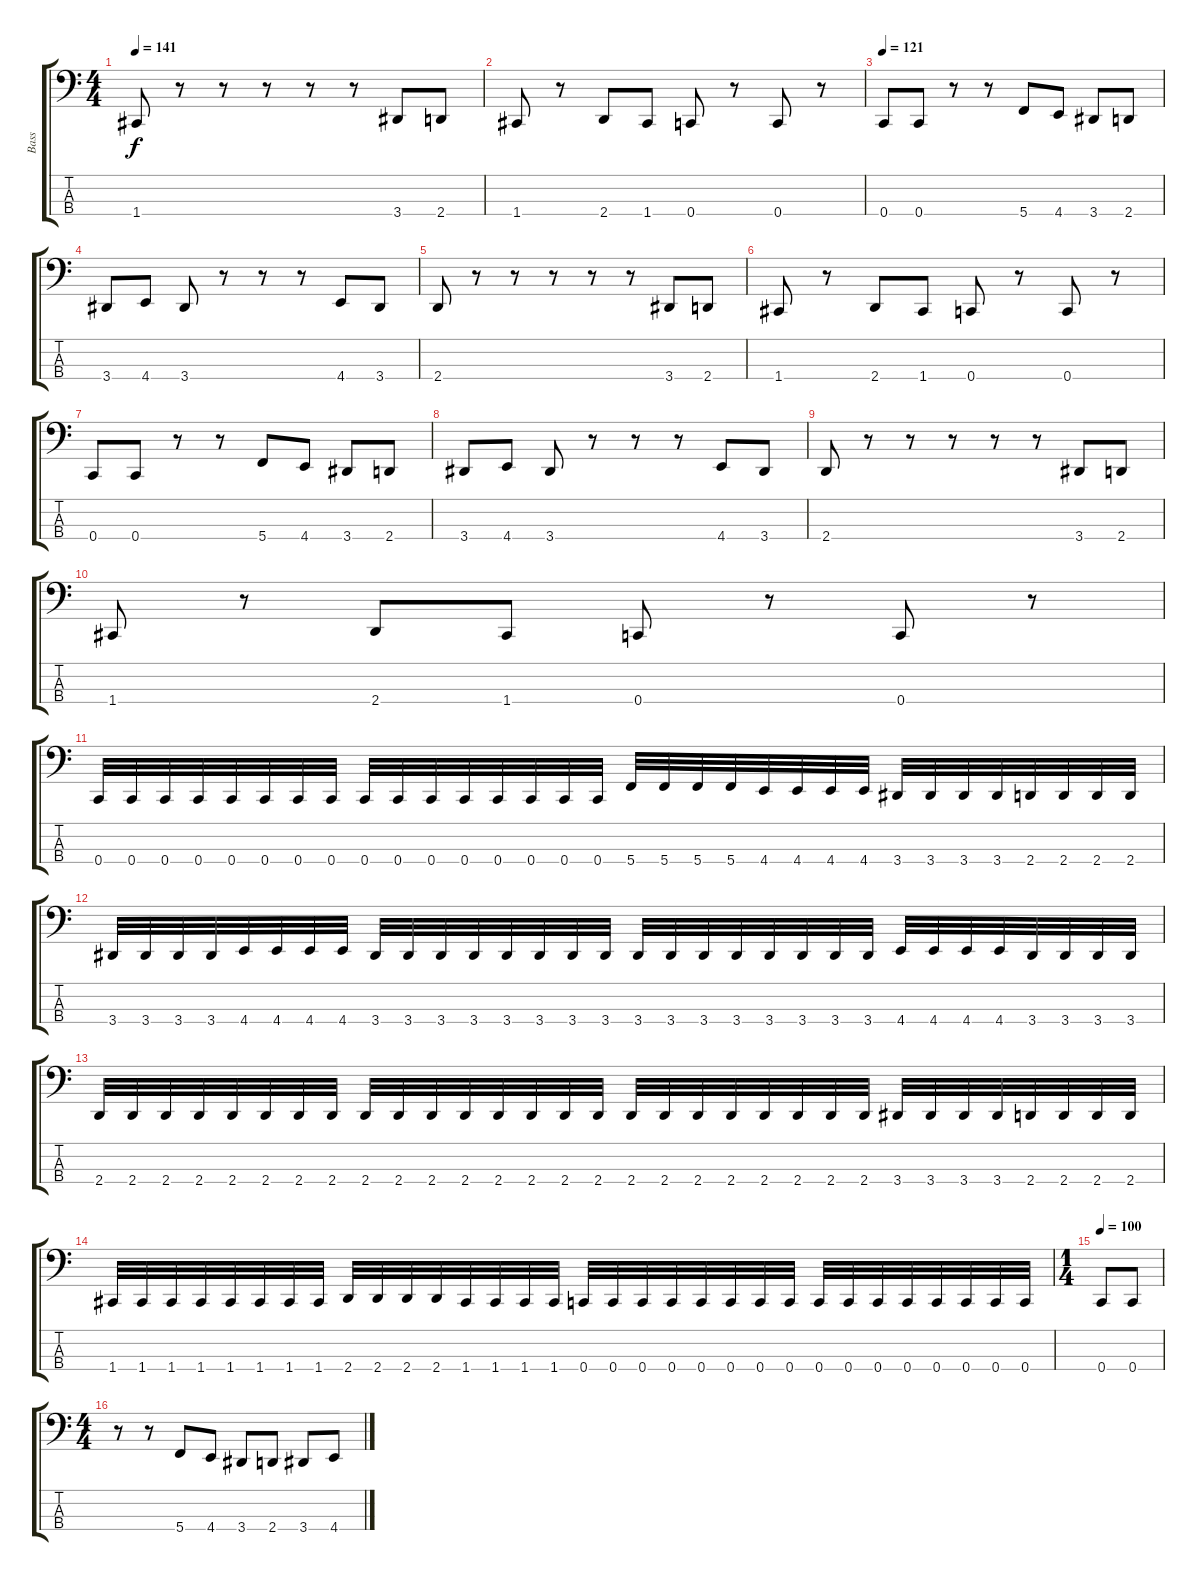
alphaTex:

\track ("Bass" "Bass") {instrument electricbassfinger}
\staff {score tabs}
\tuning (F2 C2 G1 C1) {hide}
\ts (4 4)
\tempo 141
\clef f4
\ks c
1.4.8{dy f} r.8 r.8 r.8 r.8 r.8 3.4.8 2.4.8 |
1.4.8 r.8 2.4.8 1.4.8 0.4.8 r.8 0.4.8 r.8 |
\tempo 121
0.4.8 0.4.8 r.8 r.8 5.4.8 4.4.8 3.4.8 2.4.8 |
3.4.8 4.4.8 3.4.8 r.8 r.8 r.8 4.4.8 3.4.8 |
2.4.8 r.8 r.8 r.8 r.8 r.8 3.4.8 2.4.8 |
1.4.8 r.8 2.4.8 1.4.8 0.4.8 r.8 0.4.8 r.8 |
0.4.8 0.4.8 r.8 r.8 5.4.8 4.4.8 3.4.8 2.4.8 |
3.4.8 4.4.8 3.4.8 r.8 r.8 r.8 4.4.8 3.4.8 |
2.4.8 r.8 r.8 r.8 r.8 r.8 3.4.8 2.4.8 |
1.4.8 r.8 2.4.8 1.4.8 0.4.8 r.8 0.4.8 r.8 |
0.4.32 0.4.32 0.4.32 0.4.32 0.4.32 0.4.32 0.4.32 0.4.32 0.4.32 0.4.32 0.4.32 0.4.32 0.4.32 0.4.32 0.4.32 0.4.32 5.4.32 5.4.32 5.4.32 5.4.32 4.4.32 4.4.32 4.4.32 4.4.32 3.4.32 3.4.32 3.4.32 3.4.32 2.4.32 2.4.32 2.4.32 2.4.32 |
3.4.32 3.4.32 3.4.32 3.4.32 4.4.32 4.4.32 4.4.32 4.4.32 3.4.32 3.4.32 3.4.32 3.4.32 3.4.32 3.4.32 3.4.32 3.4.32 3.4.32 3.4.32 3.4.32 3.4.32 3.4.32 3.4.32 3.4.32 3.4.32 4.4.32 4.4.32 4.4.32 4.4.32 3.4.32 3.4.32 3.4.32 3.4.32 |
2.4.32 2.4.32 2.4.32 2.4.32 2.4.32 2.4.32 2.4.32 2.4.32 2.4.32 2.4.32 2.4.32 2.4.32 2.4.32 2.4.32 2.4.32 2.4.32 2.4.32 2.4.32 2.4.32 2.4.32 2.4.32 2.4.32 2.4.32 2.4.32 3.4.32 3.4.32 3.4.32 3.4.32 2.4.32 2.4.32 2.4.32 2.4.32 |
1.4.32 1.4.32 1.4.32 1.4.32 1.4.32 1.4.32 1.4.32 1.4.32 2.4.32 2.4.32 2.4.32 2.4.32 1.4.32 1.4.32 1.4.32 1.4.32 0.4.32 0.4.32 0.4.32 0.4.32 0.4.32 0.4.32 0.4.32 0.4.32 0.4.32 0.4.32 0.4.32 0.4.32 0.4.32 0.4.32 0.4.32 0.4.32 |
\ts (1 4)
\tempo 100
0.4.8 0.4.8 |
\ts (4 4)
r.8 r.8 5.4.8 4.4.8 3.4.8 2.4.8 3.4.8 4.4.8
